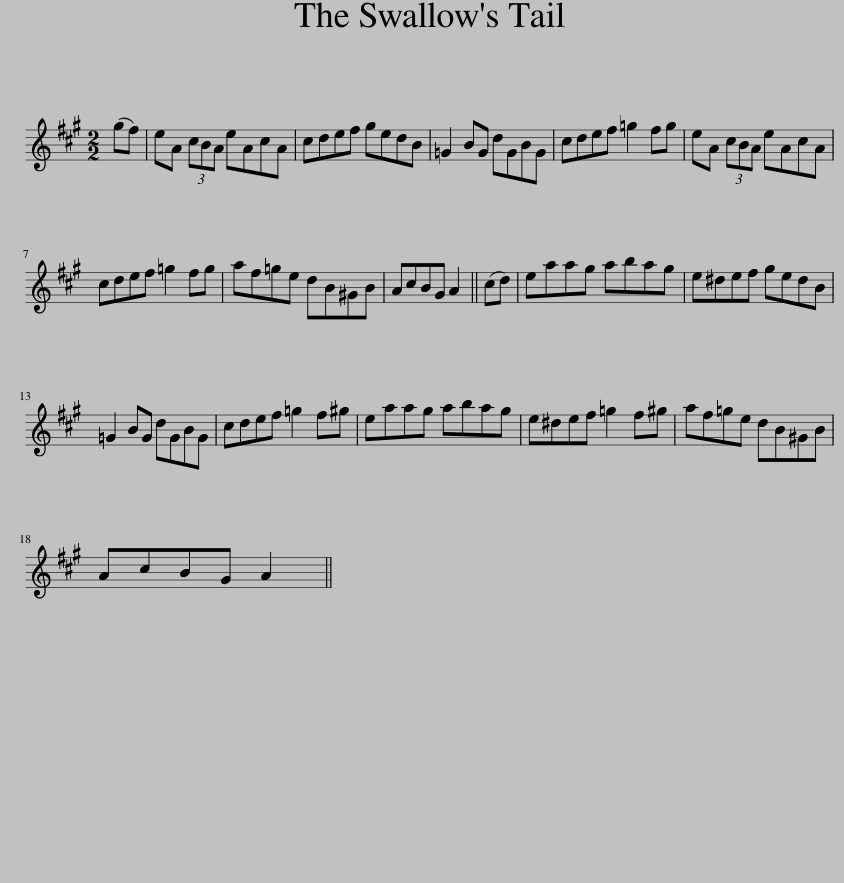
X:1
L:1/8
M:2/2
I:linebreak $
K:A
V:1 treble
V:1
 (gf) | eA (3cBA eAcA | cdef gedB | =G2 BG dGBG | cdef =g2 fg | %5
 eA (3cBA eAcA |$ cdef =g2 fg | af=ge dB^GB | AcBG A2 || (cd) | %10
 eaag abag | e^def gedB |$ =G2 BG dGBG | cdef =g2 f^g | eaag abag | %15
 e^def =g2 f^g | af=ge dB^GB |$ AcBG A2 || %18
